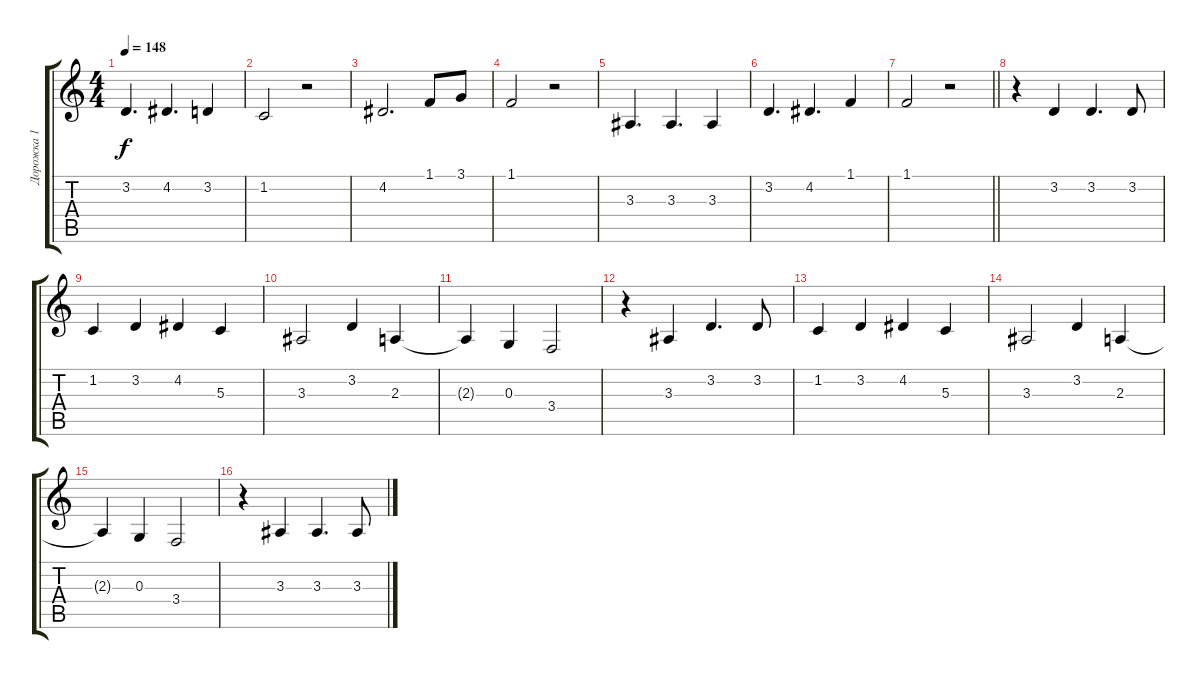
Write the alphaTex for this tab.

\track ("Дорожка 1" "Дорожка 1") {instrument flute}
\staff {score tabs}
\tuning (E4 B3 G3 D3 A2 E2) {hide}
\ts (4 4)
\tempo 148
\clef g2
\ks c
3.2.4{d dy f} 4.2.4{d} 3.2.4 |
1.2.2 r.2 |
4.2.2{d} 1.1.8 3.1.8 |
1.1.2 r.2 |
3.3.4{d} 3.3.4{d} 3.3.4 |
3.2.4{d} 4.2.4{d} 1.1.4 |
\barLineRight lightlight
1.1.2 r.2 |
r.4 3.2.4 3.2.4{d} 3.2.8 |
1.2.4 3.2.4 4.2.4 5.3.4 |
3.3.2 3.2.4 2.3.4 |
2.3{t}.4 0.3.4 3.4.2 |
r.4 3.3.4 3.2.4{d} 3.2.8 |
1.2.4 3.2.4 4.2.4 5.3.4 |
3.3.2 3.2.4 2.3.4 |
2.3{t}.4 0.3.4 3.4.2 |
r.4 3.3.4 3.3.4{d} 3.3.8
